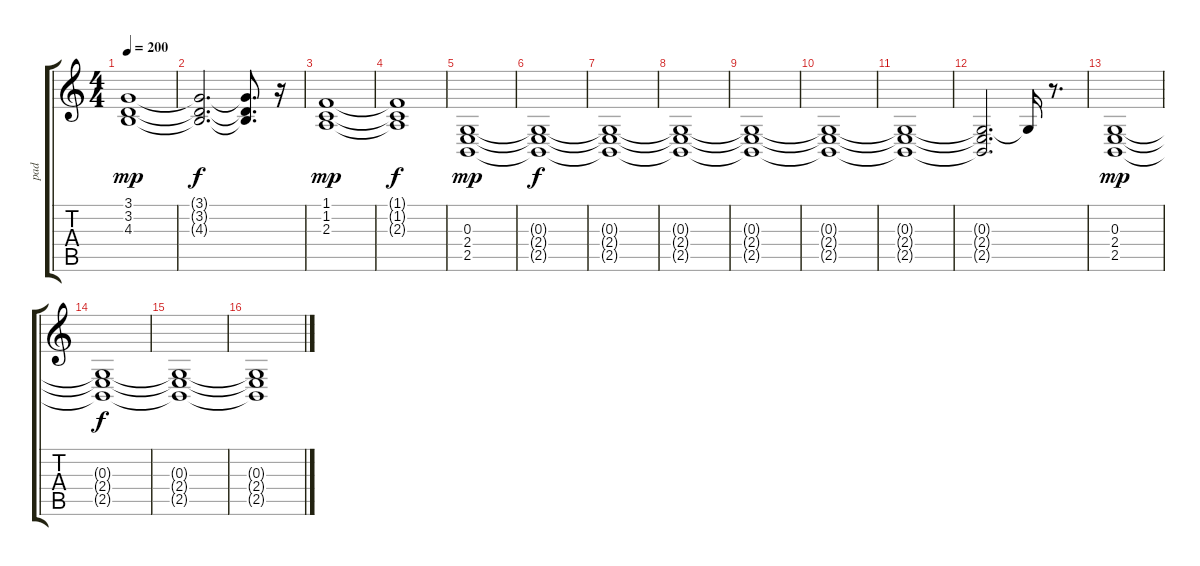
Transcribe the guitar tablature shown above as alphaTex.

\track ("pad" "pad") {instrument pad2warm}
\staff {score tabs}
\tuning (E4 B3 G3 D3 A2 E2) {hide}
\ts (4 4)
\tempo 200
\clef g2
\ks c
(3.1 3.2 4.3).1{dy mp} |
(3.1{t} 3.2{t} 4.3{t}).2{d dy f} (3.1{t} 3.2{t} 4.3{t}).8{d} r.16 |
(1.1 1.2 2.3).1{dy mp} |
(1.1{t} 1.2{t} 2.3{t}).1{dy f} |
(0.3 2.4 2.5).1{dy mp} |
(0.3{t} 2.4{t} 2.5{t}).1{dy f} |
(0.3{t} 2.4{t} 2.5{t}).1 |
(0.3{t} 2.4{t} 2.5{t}).1 |
(0.3{t} 2.4{t} 2.5{t}).1 |
(0.3{t} 2.4{t} 2.5{t}).1 |
(0.3{t} 2.4{t} 2.5{t}).1 |
(0.3{t} 2.4{t} 2.5{t}).2{d} 0.3{t}.16 r.8{d} |
(0.3 2.4 2.5).1{dy mp} |
(0.3{t} 2.4{t} 2.5{t}).1{dy f} |
(0.3{t} 2.4{t} 2.5{t}).1 |
(0.3{t} 2.4{t} 2.5{t}).1
